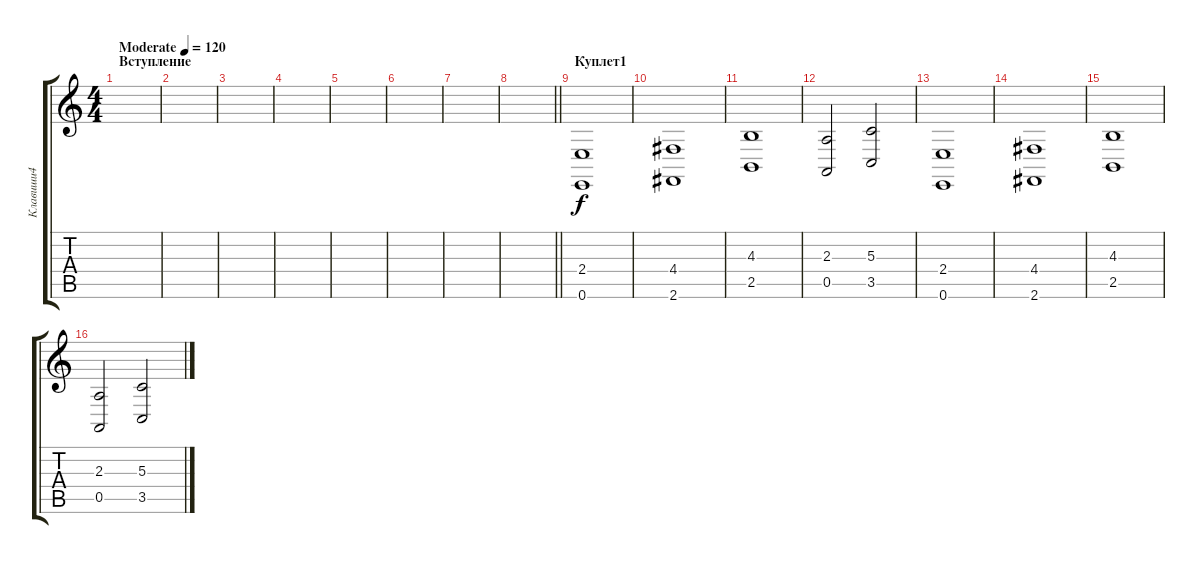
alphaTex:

\track ("Клавиши4" "Клавиши4") {instrument stringensemble1}
\staff {score tabs}
\tuning (E4 B3 G3 D3 A2 E2) {hide}
\ts (4 4)
\section ("" "Вступление")
\tempo (120 "Moderate")
\clef g2
\ks c
|
|
|
|
|
|
|
\barLineRight lightlight
|
\section ("" "Куплет1")
(2.4 0.6).1 |
(4.4 2.6).1 |
(4.3 2.5).1 |
(2.3 0.5).2 (5.3 3.5).2 |
(2.4 0.6).1 |
(4.4 2.6).1 |
(4.3 2.5).1 |
(2.3 0.5).2 (5.3 3.5).2
